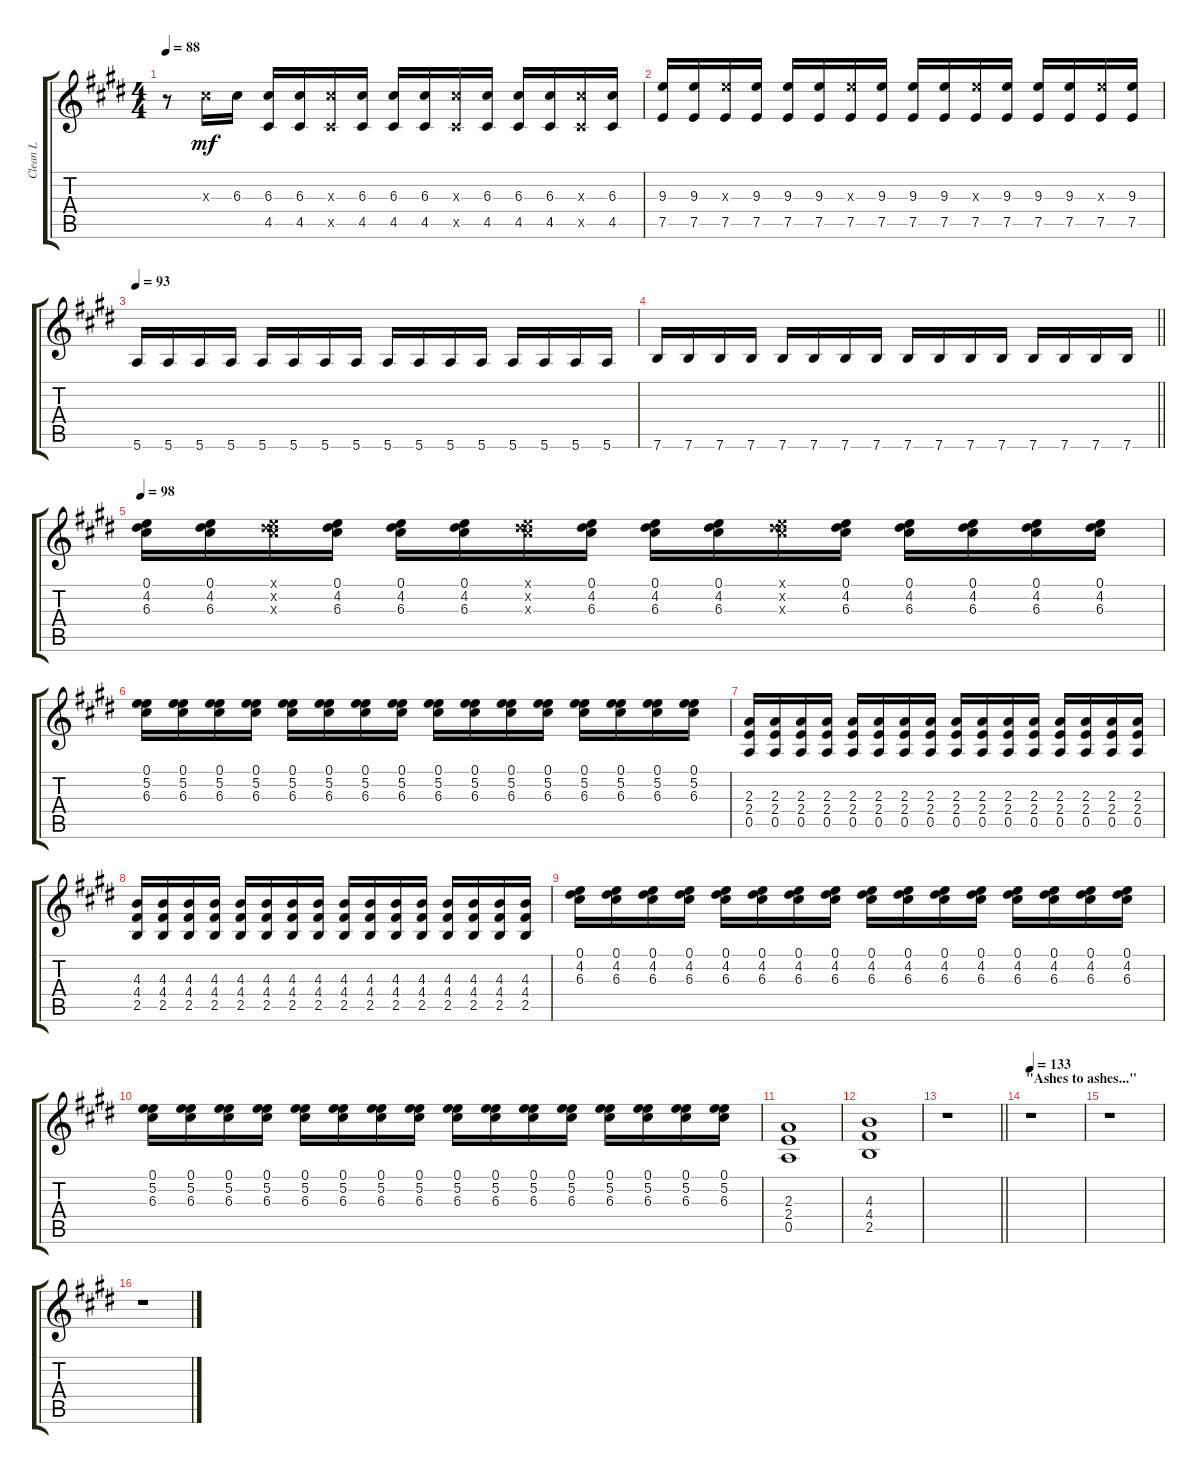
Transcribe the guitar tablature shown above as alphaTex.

\track ("Clean L" "Clean L") {instrument electricguitarclean}
\staff {score tabs}
\tuning (E4 B3 G3 D3 A2 E2) {hide}
\ts (4 4)
\tempo 88
\clef g2
\ks c#minor
r.8{dy mp} 6.3{x}.16{dy mf} 6.3.16 (6.3 4.5).16 (6.3 4.5).16 (6.3{x} 4.5{x}).16 (6.3 4.5).16 (6.3 4.5).16 (6.3 4.5).16 (6.3{x} 4.5{x}).16 (6.3 4.5).16 (6.3 4.5).16 (6.3 4.5).16 (6.3{x} 4.5{x}).16 (6.3 4.5).16 |
\ks e
(9.3 7.5).16 (9.3 7.5).16 (9.3{x} 7.5).16 (9.3 7.5).16 (9.3 7.5).16 (9.3 7.5).16 (9.3{x} 7.5).16 (9.3 7.5).16 (9.3 7.5).16 (9.3 7.5).16 (9.3{x} 7.5).16 (9.3 7.5).16 (9.3 7.5).16 (9.3 7.5).16 (9.3{x} 7.5).16 (9.3 7.5).16 |
\tempo 93
\ks c#minor
5.6.16 5.6.16 5.6.16 5.6.16 5.6.16 5.6.16 5.6.16 5.6.16 5.6.16 5.6.16 5.6.16 5.6.16 5.6.16 5.6.16 5.6.16 5.6.16 |
\barLineRight lightlight
7.6.16 7.6.16 7.6.16 7.6.16 7.6.16 7.6.16 7.6.16 7.6.16 7.6.16 7.6.16 7.6.16 7.6.16 7.6.16 7.6.16 7.6.16 7.6.16 |
\tempo 98
\ks e
(0.1 4.2 6.3).16 (0.1 4.2 6.3).16 (0.1{x} 4.2{x} 6.3{x}).16 (0.1 4.2 6.3).16 (0.1 4.2 6.3).16 (0.1 4.2 6.3).16 (0.1{x} 4.2{x} 6.3{x}).16 (0.1 4.2 6.3).16 (0.1 4.2 6.3).16 (0.1 4.2 6.3).16 (0.1{x} 4.2{x} 6.3{x}).16 (0.1 4.2 6.3).16 (0.1 4.2 6.3).16 (0.1 4.2 6.3).16 (0.1 4.2 6.3).16 (0.1 4.2 6.3).16 |
\ks c#minor
(0.1 5.2 6.3).16 (0.1 5.2 6.3).16 (0.1 5.2 6.3).16 (0.1 5.2 6.3).16 (0.1 5.2 6.3).16 (0.1 5.2 6.3).16 (0.1 5.2 6.3).16 (0.1 5.2 6.3).16 (0.1 5.2 6.3).16 (0.1 5.2 6.3).16 (0.1 5.2 6.3).16 (0.1 5.2 6.3).16 (0.1 5.2 6.3).16 (0.1 5.2 6.3).16 (0.1 5.2 6.3).16 (0.1 5.2 6.3).16 |
\ks e
(2.3 2.4 0.5).16 (2.3 2.4 0.5).16 (2.3 2.4 0.5).16 (2.3 2.4 0.5).16 (2.3 2.4 0.5).16 (2.3 2.4 0.5).16 (2.3 2.4 0.5).16 (2.3 2.4 0.5).16 (2.3 2.4 0.5).16 (2.3 2.4 0.5).16 (2.3 2.4 0.5).16 (2.3 2.4 0.5).16 (2.3 2.4 0.5).16 (2.3 2.4 0.5).16 (2.3 2.4 0.5).16 (2.3 2.4 0.5).16 |
\ks c#minor
(4.3 4.4 2.5).16 (4.3 4.4 2.5).16 (4.3 4.4 2.5).16 (4.3 4.4 2.5).16 (4.3 4.4 2.5).16 (4.3 4.4 2.5).16 (4.3 4.4 2.5).16 (4.3 4.4 2.5).16 (4.3 4.4 2.5).16 (4.3 4.4 2.5).16 (4.3 4.4 2.5).16 (4.3 4.4 2.5).16 (4.3 4.4 2.5).16 (4.3 4.4 2.5).16 (4.3 4.4 2.5).16 (4.3 4.4 2.5).16 |
\ks e
(0.1 4.2 6.3).16 (0.1 4.2 6.3).16 (0.1 4.2 6.3).16 (0.1 4.2 6.3).16 (0.1 4.2 6.3).16 (0.1 4.2 6.3).16 (0.1 4.2 6.3).16 (0.1 4.2 6.3).16 (0.1 4.2 6.3).16 (0.1 4.2 6.3).16 (0.1 4.2 6.3).16 (0.1 4.2 6.3).16 (0.1 4.2 6.3).16 (0.1 4.2 6.3).16 (0.1 4.2 6.3).16 (0.1 4.2 6.3).16 |
\ks c#minor
(0.1 5.2 6.3).16 (0.1 5.2 6.3).16 (0.1 5.2 6.3).16 (0.1 5.2 6.3).16 (0.1 5.2 6.3).16 (0.1 5.2 6.3).16 (0.1 5.2 6.3).16 (0.1 5.2 6.3).16 (0.1 5.2 6.3).16 (0.1 5.2 6.3).16 (0.1 5.2 6.3).16 (0.1 5.2 6.3).16 (0.1 5.2 6.3).16 (0.1 5.2 6.3).16 (0.1 5.2 6.3).16 (0.1 5.2 6.3).16 |
\ks e
(2.3 2.4 0.5).1 |
\ks c#minor
(4.3 4.4 2.5).1 |
\barLineRight lightlight
\ks e
r.1 |
\section ("" "\"Ashes to ashes...\"")
\tempo 133
\ks c#minor
r.1 |
r.1 |
\ks e
r.1
